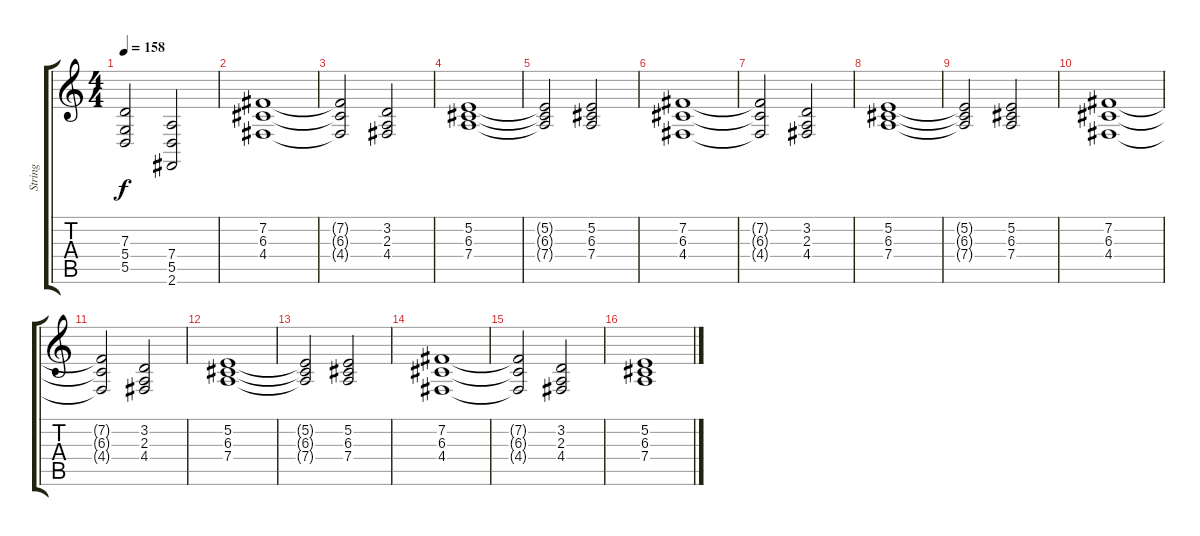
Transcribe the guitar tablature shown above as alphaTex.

\track ("String" "String") {instrument stringensemble1}
\staff {score tabs}
\tuning (E4 B3 G3 D3 A2 E2) {hide}
\ts (4 4)
\tempo 158
\clef g2
\ks c
(7.3{t} 5.4{t} 5.5{t}).2{dy f} (7.4 5.5 2.6).2 |
(7.2 6.3 4.4).1 |
(7.2{t} 6.3{t} 4.4{t}).2 (3.2 2.3 4.4).2 |
(5.2 6.3 7.4).1 |
(5.2{t} 6.3{t} 7.4{t}).2 (5.2 6.3 7.4).2 |
(7.2 6.3 4.4).1 |
(7.2{t} 6.3{t} 4.4{t}).2 (3.2 2.3 4.4).2 |
(5.2 6.3 7.4).1 |
(5.2{t} 6.3{t} 7.4{t}).2 (5.2 6.3 7.4).2 |
(7.2 6.3 4.4).1 |
(7.2{t} 6.3{t} 4.4{t}).2 (3.2 2.3 4.4).2 |
(5.2 6.3 7.4).1 |
(5.2{t} 6.3{t} 7.4{t}).2 (5.2 6.3 7.4).2 |
(7.2 6.3 4.4).1 |
(7.2{t} 6.3{t} 4.4{t}).2 (3.2 2.3 4.4).2 |
(5.2 6.3 7.4).1
